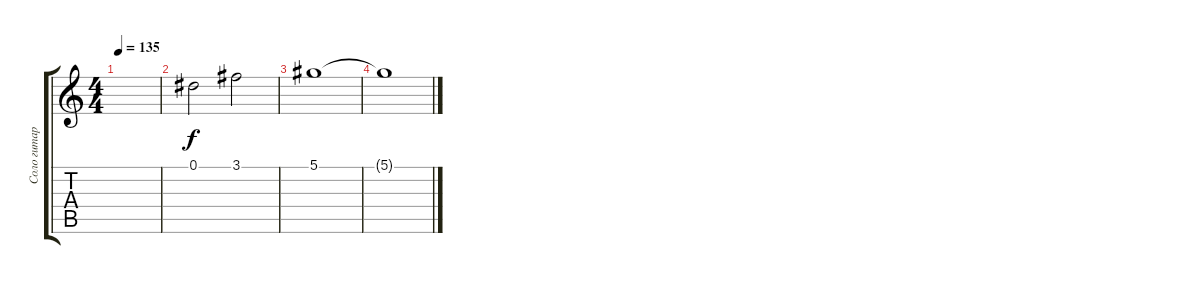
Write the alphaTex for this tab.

\track ("Соло гитара" "Соло гитар") {instrument distortionguitar}
\staff {score tabs}
\tuning (Eb4 Bb3 Gb3 Db3 Ab2 Eb2) {hide}
\ts (4 4)
\tempo 135
\clef g2
\ks c
|
0.1.2{volume 13 instrument violin} 3.1.2 |
5.1.1 |
5.1{t}.1
